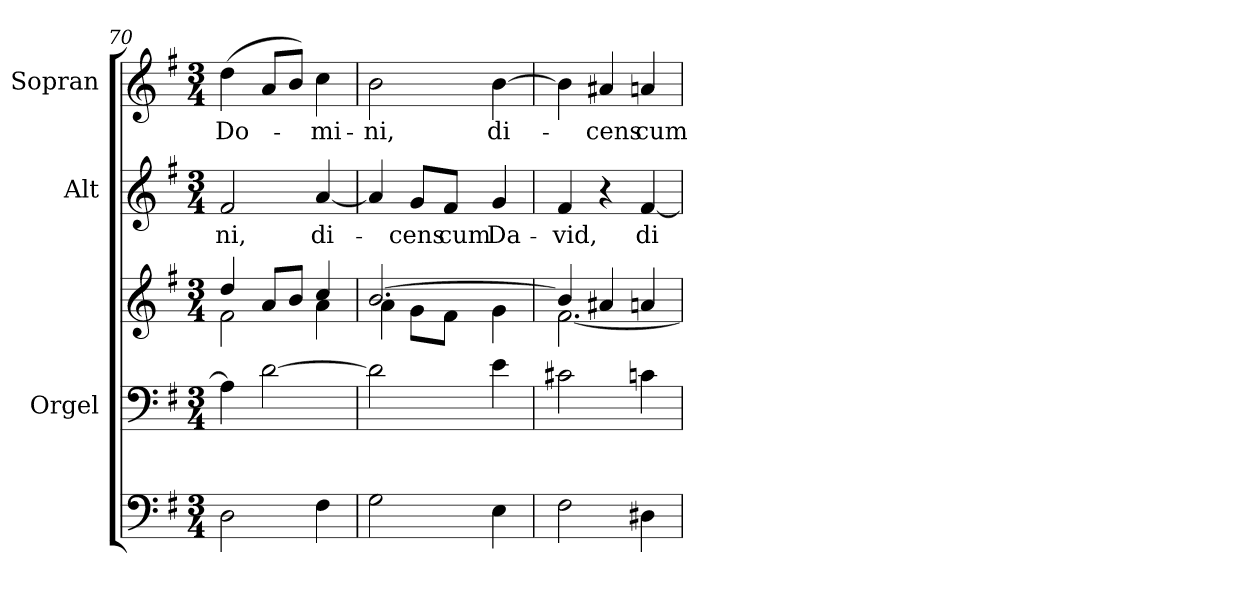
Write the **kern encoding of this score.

**kern	**kern	**kern	**kern	**text	**kern	**text
*part4	*part3	*part3	*part2	*part2	*part1	*part1
*staff5	*staff4	*staff3	*staff2	*staff2	*staff1	*staff1
*	*I"Orgel	*	*I"Alt	*	*I"Sopran	*
*	*I'Org.	*	*I'A.	*	*I'S.	*
*clefF4	*clefF4	*clefG2	*clefG2	*	*clefG2	*
*k[f#]	*k[f#]	*k[f#]	*k[f#]	*	*k[f#]	*
*G:	*G:	*G:	*G:	*	*G:	*
*M3/4	*M3/4	*M3/4	*M3/4	*	*M3/4	*
=70	=70	=70	=70	=70	=70	=70
*	*	*^	*	*	*	*
!	!	!	!	!	!LO:LY:b	!	!LO:LY:b
2D\	4A\]	4dd/	2f#\	2f#/	-ni,	(>4dd\	Do-
.	[2d\	8a/L	.	.	.	8a/L	.
.	.	8b/J	.	.	.	8b/J)	.
!	!	!	!	!	!LO:LY:b	!	!LO:LY:b
4F#\	.	4cc/	4a\	[4a/	di-	4cc\	-mi-
=71	=71	=71	=71	=71	=71	=71	=71
!	!	!	!	!	!	!	!LO:LY:b
2G\	2d\]	[>2.b/	4a\	4a/]	.	2b\	-ni,
!	!	!	!	!	!LO:LY:b	!	!
.	.	.	8g\L	8g/L	-cens	.	.
!	!	!	!	!	!LO:LY:b	!	!
.	.	.	8f#\J	8f#/J	cum	.	.
!	!	!	!	!	!LO:LY:b	!	!LO:LY:b
4E\	4e\	.	4g\	4g/	Da-	[4b\	di-
!!LO:LB:g=z
=72	=72	=72	=72	=72	=72	=72	=72
!	!	!	!	!	!LO:LY:b	!	!
2F#\	2c#X\	4b/]	[<2.f#\	4f#/	-vid,	4b\]	.
!	!	!	!	!	!	!	!LO:LY:b
.	.	4a#X/	.	4r	.	4a#X/	-cens
!	!	!	!	!	!LO:LY:b	!	!LO:LY:b
4D#X\	4cn\	4an/	.	[4f#/	di-	4an/	cum
*	*	*v	*v	*	*	*	*
=	=	=	=	=	=	=
*-	*-	*-	*-	*-	*-	*-
